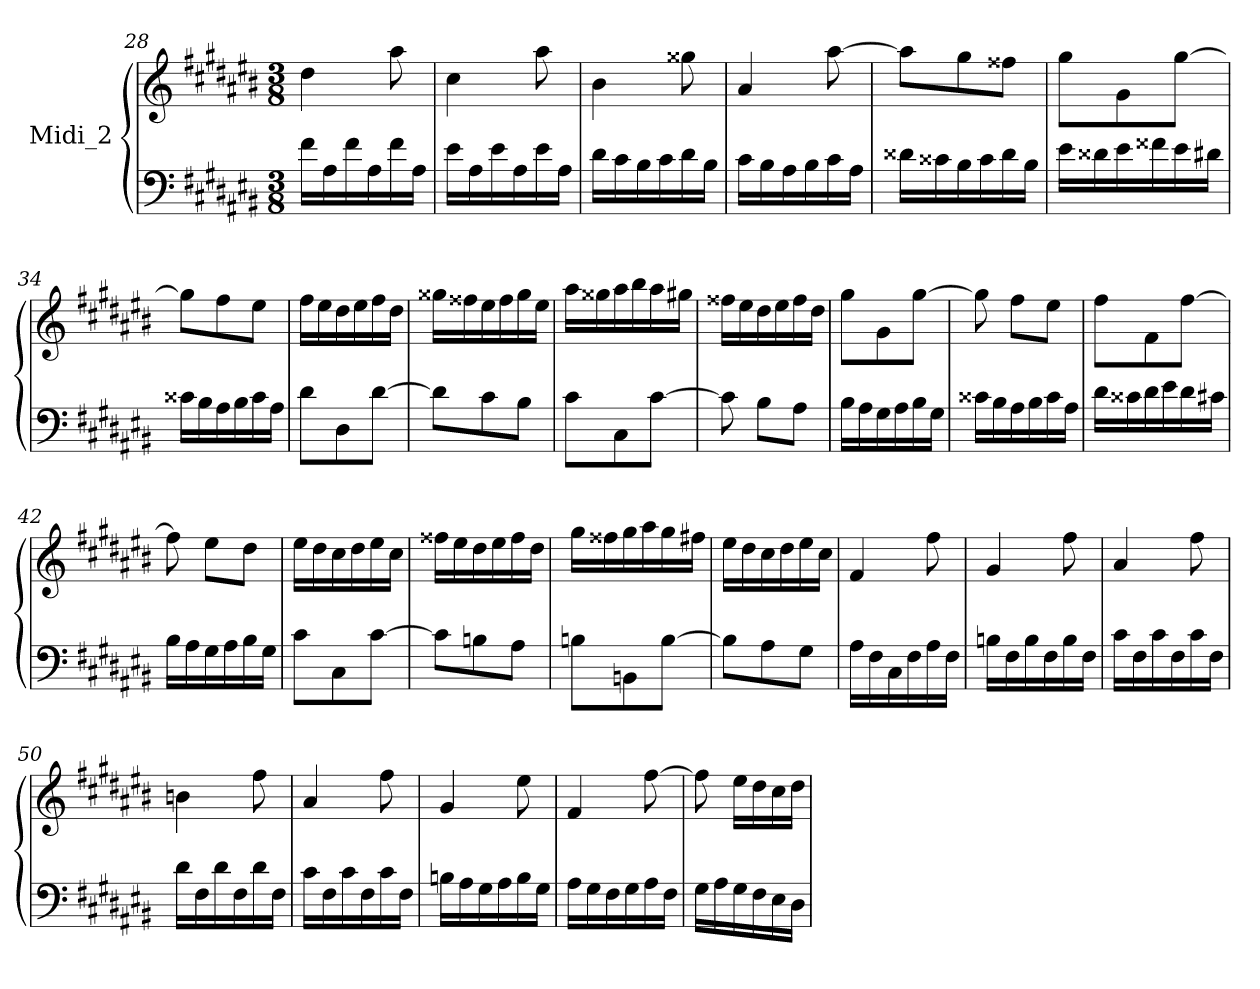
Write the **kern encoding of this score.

**kern	**kern
*part1	*part1
*staff2	*staff1
*I"Midi_2	*
*clefF4	*clefG2
*k[f#c#g#d#a#e#b#]	*k[f#c#g#d#a#e#b#]
*C#:	*C#:
*M3/8	*M3/8
=28	=28
16f#\LL	4dd#\
16A#\	.
16f#\	.
16A#\	.
16f#\	8aa#\
16A#\JJ	.
=29	=29
16e#\LL	4cc#\
16A#\	.
16e#\	.
16A#\	.
16e#\	8aa#\
16A#\JJ	.
=30	=30
16d#\LL	4b#\
16c#\	.
16B#\	.
16c#\	.
16d#\	8gg##X\
16B#\JJ	.
=31	=31
16c#\LL	4a#/
16B#\	.
16A#\	.
16B#\	.
16c#\	[8aa#\
16A#\JJ	.
=32	=32
16d##X\LL	8aa#\L]
16c##X\	.
16B#\	8gg#i\
16c##\	.
16d##\	8ff##X\J
16B#\JJ	.
=33	=33
16e#\LL	8gg#\L
16d##X\	.
16e#\	8g#\
16f##X\	.
16e#\	[8gg#\J
16d#X\JJ	.
=34	=34
16c##X\LL	8gg#\L]
16B#\	.
16A#\	8ff#i\
16B#\	.
16c##\	8ee#\J
16A#\JJ	.
=35	=35
8d#\L	16ff#\LL
.	16ee#\
8D#\	16dd#\
.	16ee#\
[8d#\J	16ff#\
.	16dd#\JJ
=36	=36
8d#\L]	16gg##X\LL
.	16ff##X\
8c#i\	16ee#\
.	16ff##\
8B#\J	16gg##\
.	16ee#\JJ
=37	=37
8c#\L	16aa#\LL
.	16gg##X\
8C#\	16aa#\
.	16bb#\
[8c#\J	16aa#\
.	16gg#X\JJ
=38	=38
8c#\]	16ff##X\LL
.	16ee#\
8B#\L	16dd#\
.	16ee#\
8A#\J	16ff##\
.	16dd#\JJ
=39	=39
16B#\LL	8gg#\L
16A#\	.
16G#\	8g#\
16A#\	.
16B#\	[8gg#\J
16G#\JJ	.
=40	=40
16c##X\LL	8gg#\]
16B#\	.
16A#\	8ff#i\L
16B#\	.
16c##\	8ee#\J
16A#\JJ	.
=41	=41
16d#\LL	8ff#\L
16c##X\	.
16d#\	8f#\
16e#\	.
16d#\	[8ff#\J
16c#X\JJ	.
=42	=42
16B#\LL	8ff#\]
16A#\	.
16G#\	8ee#\L
16A#\	.
16B#\	8dd#\J
16G#\JJ	.
=43	=43
8c#\L	16ee#\LL
.	16dd#\
8C#\	16cc#\
.	16dd#\
[8c#\J	16ee#\
.	16cc#\JJ
=44	=44
8c#\L]	16ff##X\LL
.	16ee#\
8Bn\	16dd#\
.	16ee#\
8A#\J	16ff##\
.	16dd#\JJ
=45	=45
8Bn\L	16gg#\LL
.	16ff##X\
8BBn\	16gg#\
.	16aa#\
[8B\J	16gg#\
.	16ff#X\JJ
=46	=46
8B\L]	16ee#\LL
.	16dd#\
8A#\	16cc#\
.	16dd#\
8G#\J	16ee#\
.	16cc#\JJ
=47	=47
16A#\LL	4f#/
16F#\	.
16C#\	.
16F#\	.
16A#\	8ff#\
16F#\JJ	.
=48	=48
16Bn\LL	4g#/
16F#\	.
16B\	.
16F#\	.
16B\	8ff#\
16F#\JJ	.
=49	=49
16c#\LL	4a#/
16F#\	.
16c#\	.
16F#\	.
16c#\	8ff#\
16F#\JJ	.
=50	=50
16d#\LL	4bn\
16F#\	.
16d#\	.
16F#\	.
16d#\	8ff#\
16F#\JJ	.
=51	=51
16c#\LL	4a#/
16F#\	.
16c#\	.
16F#\	.
16c#\	8ff#\
16F#\JJ	.
=52	=52
16Bn\LL	4g#/
16A#\	.
16G#\	.
16A#\	.
16B\	8ee#\
16G#\JJ	.
=53	=53
16A#\LL	4f#/
16G#\	.
16F#\	.
16G#\	.
16A#\	[8ff#\
16F#\JJ	.
=54	=54
16G#\LL	8ff#\]
16A#\	.
16G#\	16ee#\LL
16F#\	16dd#\
16E#\	16cc#\
16D#\JJ	16dd#\JJ
=	=
*-	*-
